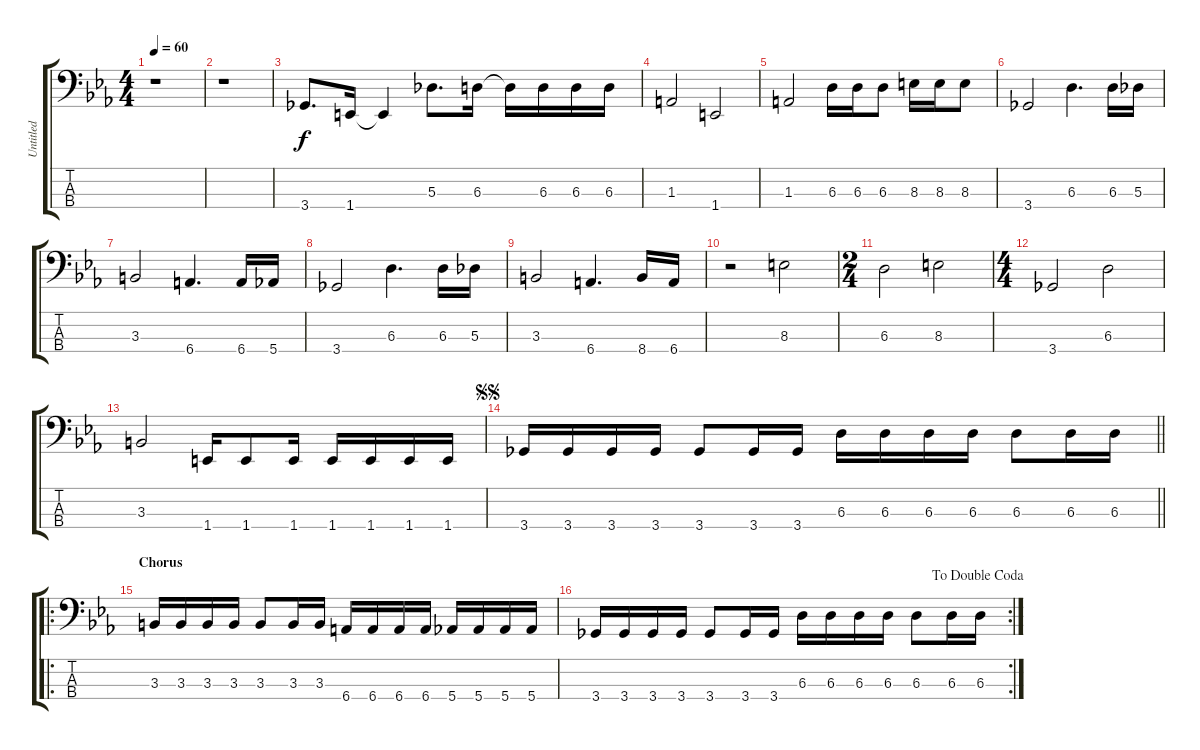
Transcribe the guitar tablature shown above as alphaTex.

\track ("Untitled" "Untitled") {instrument electricbassfinger}
\staff {score tabs}
\tuning (Gb2 Db2 Ab1 Eb1) {hide}
\ts (4 4)
\tempo 60
\clef f4
\ks eb
r.1{dy f} |
r.1 |
3.4.8{d} 1.4.16 1.4{t}.4 5.3.8{d} 6.3.16 6.3{t}.16 6.3.16 6.3.16 6.3.16 |
1.3.2 1.4.2 |
1.3.2 6.3.16 6.3.16 6.3.8 8.3.16 8.3.16 8.3.8 |
3.4.2 6.3.4{d} 6.3.16 5.3.16 |
3.3.2 6.4.4{d} 6.4.16 5.4.16 |
3.4.2 6.3.4{d} 6.3.16 5.3.16 |
3.3.2 6.4.4{d} 8.4.16 6.4.16 |
r.2 8.3.2 |
\ts (2 4)
6.3.2 8.3.2 |
\ts (4 4)
3.4.2 6.3.2 |
3.3.2 1.4.16 1.4.8 1.4.16 1.4.16 1.4.16 1.4.16 1.4.16 |
\jump segnosegno
\barLineRight lightlight
3.4.16 3.4.16 3.4.16 3.4.16 3.4.8 3.4.16 3.4.16 6.3.16 6.3.16 6.3.16 6.3.16 6.3.8 6.3.16 6.3.16 |
\ro
\section ("" "Chorus")
3.3.16 3.3.16 3.3.16 3.3.16 3.3.8 3.3.16 3.3.16 6.4.16 6.4.16 6.4.16 6.4.16 5.4.16 5.4.16 5.4.16 5.4.16 |
\rc 2
\jump dadoublecoda
3.4.16 3.4.16 3.4.16 3.4.16 3.4.8 3.4.16 3.4.16 6.3.16 6.3.16 6.3.16 6.3.16 6.3.8 6.3.16 6.3.16
